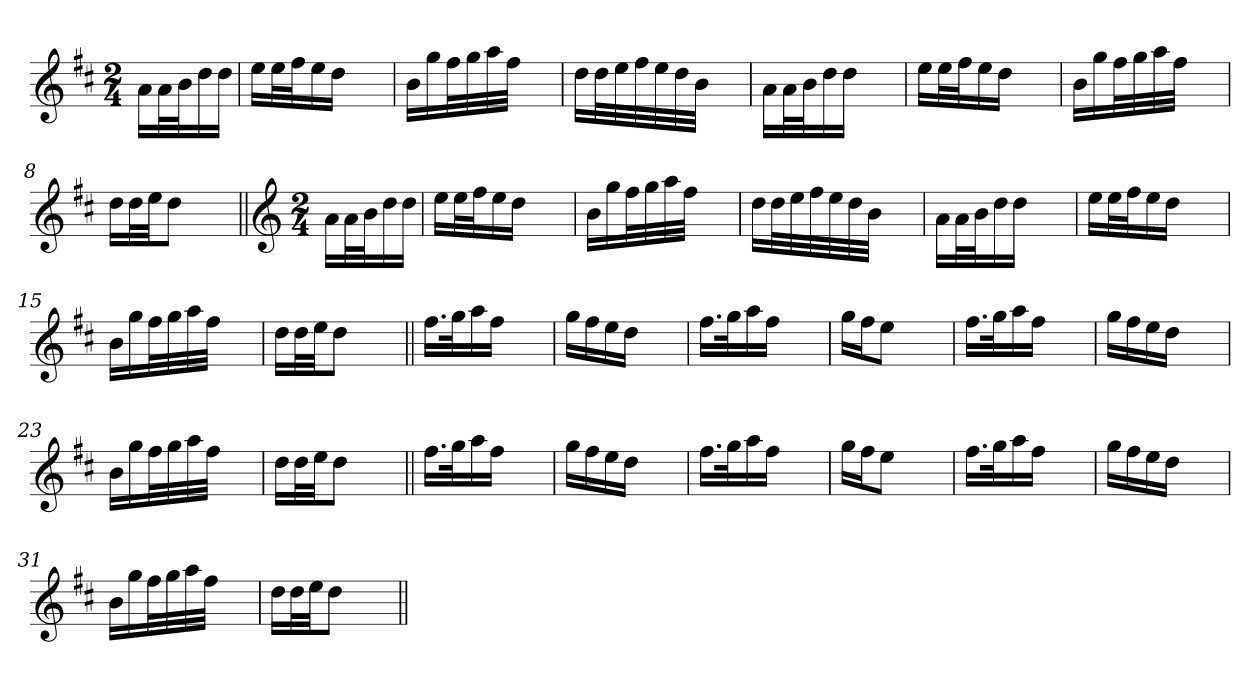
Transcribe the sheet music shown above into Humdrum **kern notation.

**kern
*part1
*staff1
*clefG2
*k[f#c#]
*D:
*M2/4
=1
16a\LL
32a\L
32b\J
16dd\
16dd\JJ
=2
16ee\LL
32ee\L
32ff#\J
16ee\
16dd\JJ
4ryy
=3
16b\LL
16gg\
32ff#\L
32gg\
32aa\
32ff#\JJJ
4ryy
=4
16dd\LL
32dd\L
32ee\
32ff#\
32ee\
32dd\
32b\JJJ
4ryy
=5
16a\LL
32a\L
32b\J
16dd\
16dd\JJ
4ryy
=6
16ee\LL
32ee\L
32ff#\J
16ee\
16dd\JJ
4ryy
!!LO:LB:g=z
=7
16b\LL
16gg\
32ff#\L
32gg\
32aa\
32ff#\JJJ
4ryy
=8
16dd\LL
32dd\L
32ee\JJ
8dd\J
4ryy
=9||
*clefG2
*M2/4
16a\LL
32a\L
32b\J
16dd\
16dd\JJ
=10
16ee\LL
32ee\L
32ff#\J
16ee\
16dd\JJ
4ryy
=11
16b\LL
16gg\
32ff#\L
32gg\
32aa\
32ff#\JJJ
4ryy
=12
16dd\LL
32dd\L
32ee\
32ff#\
32ee\
32dd\
32b\JJJ
4ryy
!!LO:LB:g=z
=13
16a\LL
32a\L
32b\J
16dd\
16dd\JJ
4ryy
=14
16ee\LL
32ee\L
32ff#\J
16ee\
16dd\JJ
4ryy
=15
16b\LL
16gg\
32ff#\L
32gg\
32aa\
32ff#\JJJ
4ryy
=16
16dd\LL
32dd\L
32ee\JJ
8dd\J
4ryy
=17||
16.ff#\LL
32gg\K
16aa\
16ff#\JJ
4ryy
=18
16gg\LL
16ff#\
16ee\
16dd\JJ
4ryy
=19
16.ff#\LL
32gg\K
16aa\
16ff#\JJ
4ryy
!!LO:LB:g=z
=20
16gg\LL
16ff#\J
8ee\J
4ryy
=21
16.ff#\LL
32gg\K
16aa\
16ff#\JJ
4ryy
=22
16gg\LL
16ff#\
16ee\
16dd\JJ
4ryy
=23
16b\LL
16gg\
32ff#\L
32gg\
32aa\
32ff#\JJJ
4ryy
=24
16dd\LL
32dd\L
32ee\JJ
8dd\J
4ryy
=25||
16.ff#\LL
32gg\K
16aa\
16ff#\JJ
4ryy
=26
16gg\LL
16ff#\
16ee\
16dd\JJ
4ryy
!!LO:LB:g=z
=27
16.ff#\LL
32gg\K
16aa\
16ff#\JJ
4ryy
=28
16gg\LL
16ff#\J
8ee\J
4ryy
=29
16.ff#\LL
32gg\K
16aa\
16ff#\JJ
4ryy
=30
16gg\LL
16ff#\
16ee\
16dd\JJ
4ryy
=31
16b\LL
16gg\
32ff#\L
32gg\
32aa\
32ff#\JJJ
4ryy
=32
16dd\LL
32dd\L
32ee\JJ
8dd\J
4ryy
=||
*-
